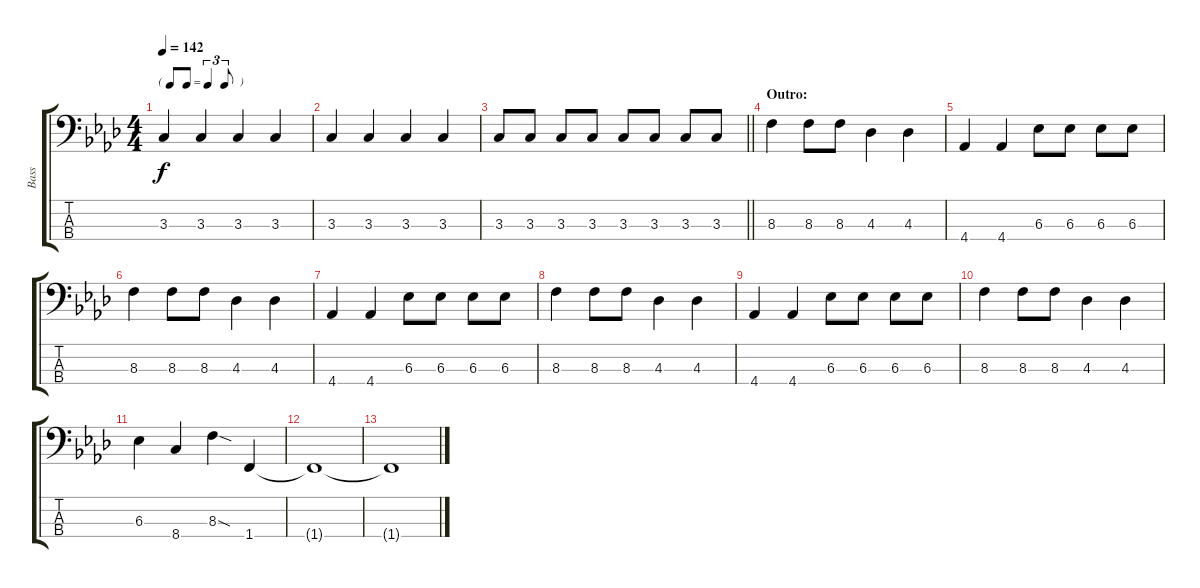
\track ("Bass" "Bass") {instrument electricbassfinger}
\staff {score tabs}
\tuning (G2 D2 A1 E1) {hide}
\ts (4 4)
\tf triplet8th
\tempo 142
\clef f4
\ks ab
3.3.4{dy f} 3.3.4 3.3.4 3.3.4 |
3.3.4 3.3.4 3.3.4 3.3.4 |
\barLineRight lightlight
3.3.8 3.3.8 3.3.8 3.3.8 3.3.8 3.3.8 3.3.8 3.3.8 |
\section ("" "Outro:")
8.3.4 8.3.8 8.3.8 4.3.4 4.3.4 |
4.4.4 4.4.4 6.3.8 6.3.8 6.3.8 6.3.8 |
8.3.4 8.3.8 8.3.8 4.3.4 4.3.4 |
4.4.4 4.4.4 6.3.8 6.3.8 6.3.8 6.3.8 |
8.3.4 8.3.8 8.3.8 4.3.4 4.3.4 |
4.4.4 4.4.4 6.3.8 6.3.8 6.3.8 6.3.8 |
8.3.4 8.3.8 8.3.8 4.3.4 4.3.4 |
6.3.4 8.4.4 8.3{sod}.4 1.4.4 |
1.4{t}.1 |
1.4{t}.1
